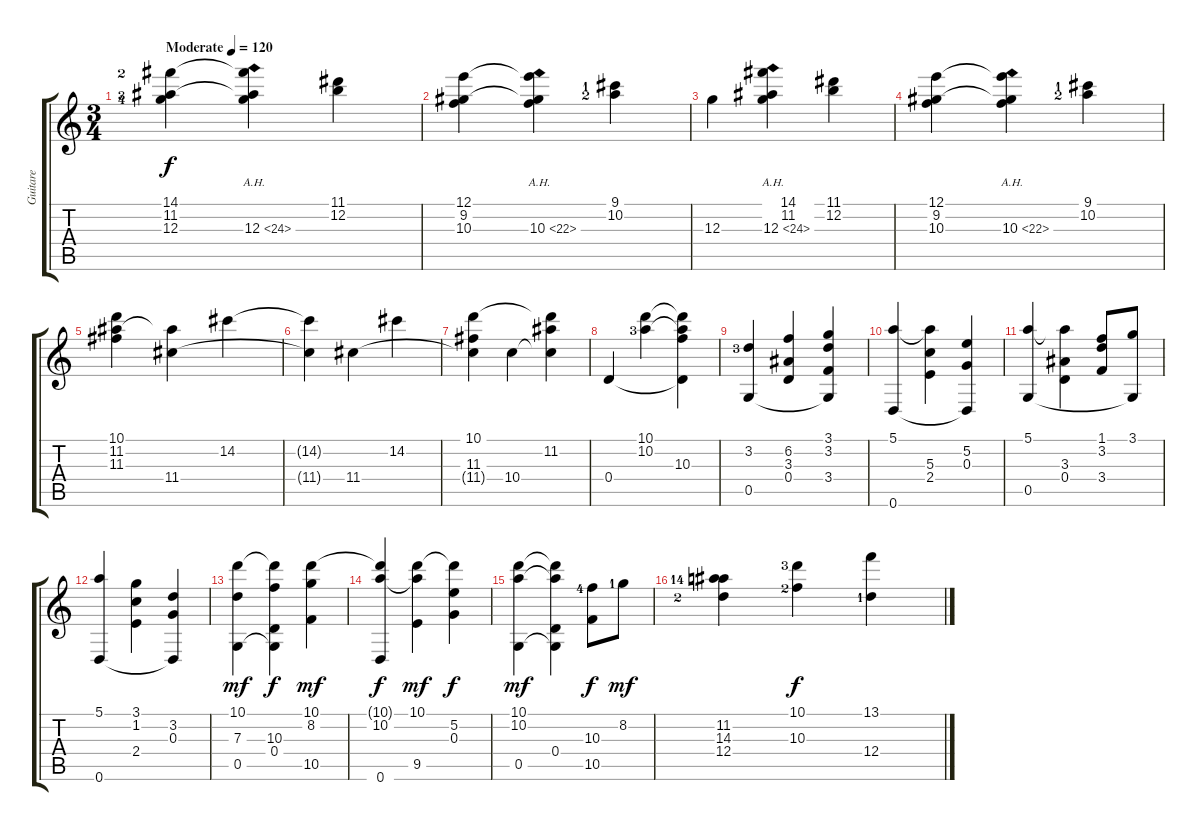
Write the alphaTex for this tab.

\track ("Guitare" "Guitare") {instrument acousticguitarnylon}
\staff {score tabs}
\tuning (E4 B3 G3 D3 G2 D2) {hide}
\ts (3 4)
\tempo (120 "Moderate")
\clef g2
\ks c
(14.1{lf 3} 11.2{lf 4} 12.3{lf 5}).4{dy f instrument acousticguitarnylon} (14.1{t} 11.2{t} 12.3{ah 12}).4 (11.1 12.2).4 |
(12.1 9.2 10.3).4 (12.1{t} 9.2{t} 10.3{ah 12}).4 (9.1{lf 2} 10.2{lf 3}).4 |
12.3.4 (14.1 11.2 12.3{ah 12}).4 (11.1 12.2).4 |
(12.1 9.2 10.3).4 (12.1{t} 9.2{t} 10.3{ah 12}).4 (9.1{lf 2} 10.2{lf 3}).4 |
(10.1 11.2 11.3).4 (11.2{t} 11.4).4 14.2.4 |
(14.2{t} 11.4{t}).4 11.4.4 14.2.4 |
(10.1 11.3 11.4{t}).4 10.4.4 (10.1{t} 11.2 10.4{t}).4 |
0.4.4 (10.1 10.2{lf 4}).4 (10.1{t} 10.2{t} 10.3 0.4{t}).4 |
(3.2{lf 4} 0.5).4 (6.2 3.3 0.4).4 (3.1 3.2 3.4 0.5{t}).4 |
(5.1 0.6).4 (5.1{t} 5.3 2.4).4 (5.2 0.3 0.6{t}).4 |
(5.1 0.5).4 (5.1{t} 3.3 0.4).4 (1.1 3.2 3.4).8 (3.1 0.5{t}).8 |
(5.1 0.6).4 (3.1 1.2 2.4).4 (3.2 0.3 0.6{t}).4 |
(10.1 7.3 0.5).4{dy mf} (10.1{t} 10.3 0.4 0.5{t}).4{dy f} (10.1 8.2 10.5).4{dy mf} |
(10.1{t} 10.2 0.6).4{dy f} (10.1 10.2{t} 9.5).4{dy mf} (10.1{t} 5.2 0.3).4{dy f} |
(10.1 10.2 0.5).4{dy mf} (10.1{t} 10.2{t} 0.4 0.5{t}).4 (10.3{lf 5} 10.5).8{dy f} 8.2{lf 2}.8{dy mf} |
(11.2{lf 2} 14.3{lf 5} 12.4{lf 3}).4 (10.1{lf 4} 10.3{lf 3}).4{dy f} (13.1 12.4{lf 2}).4
